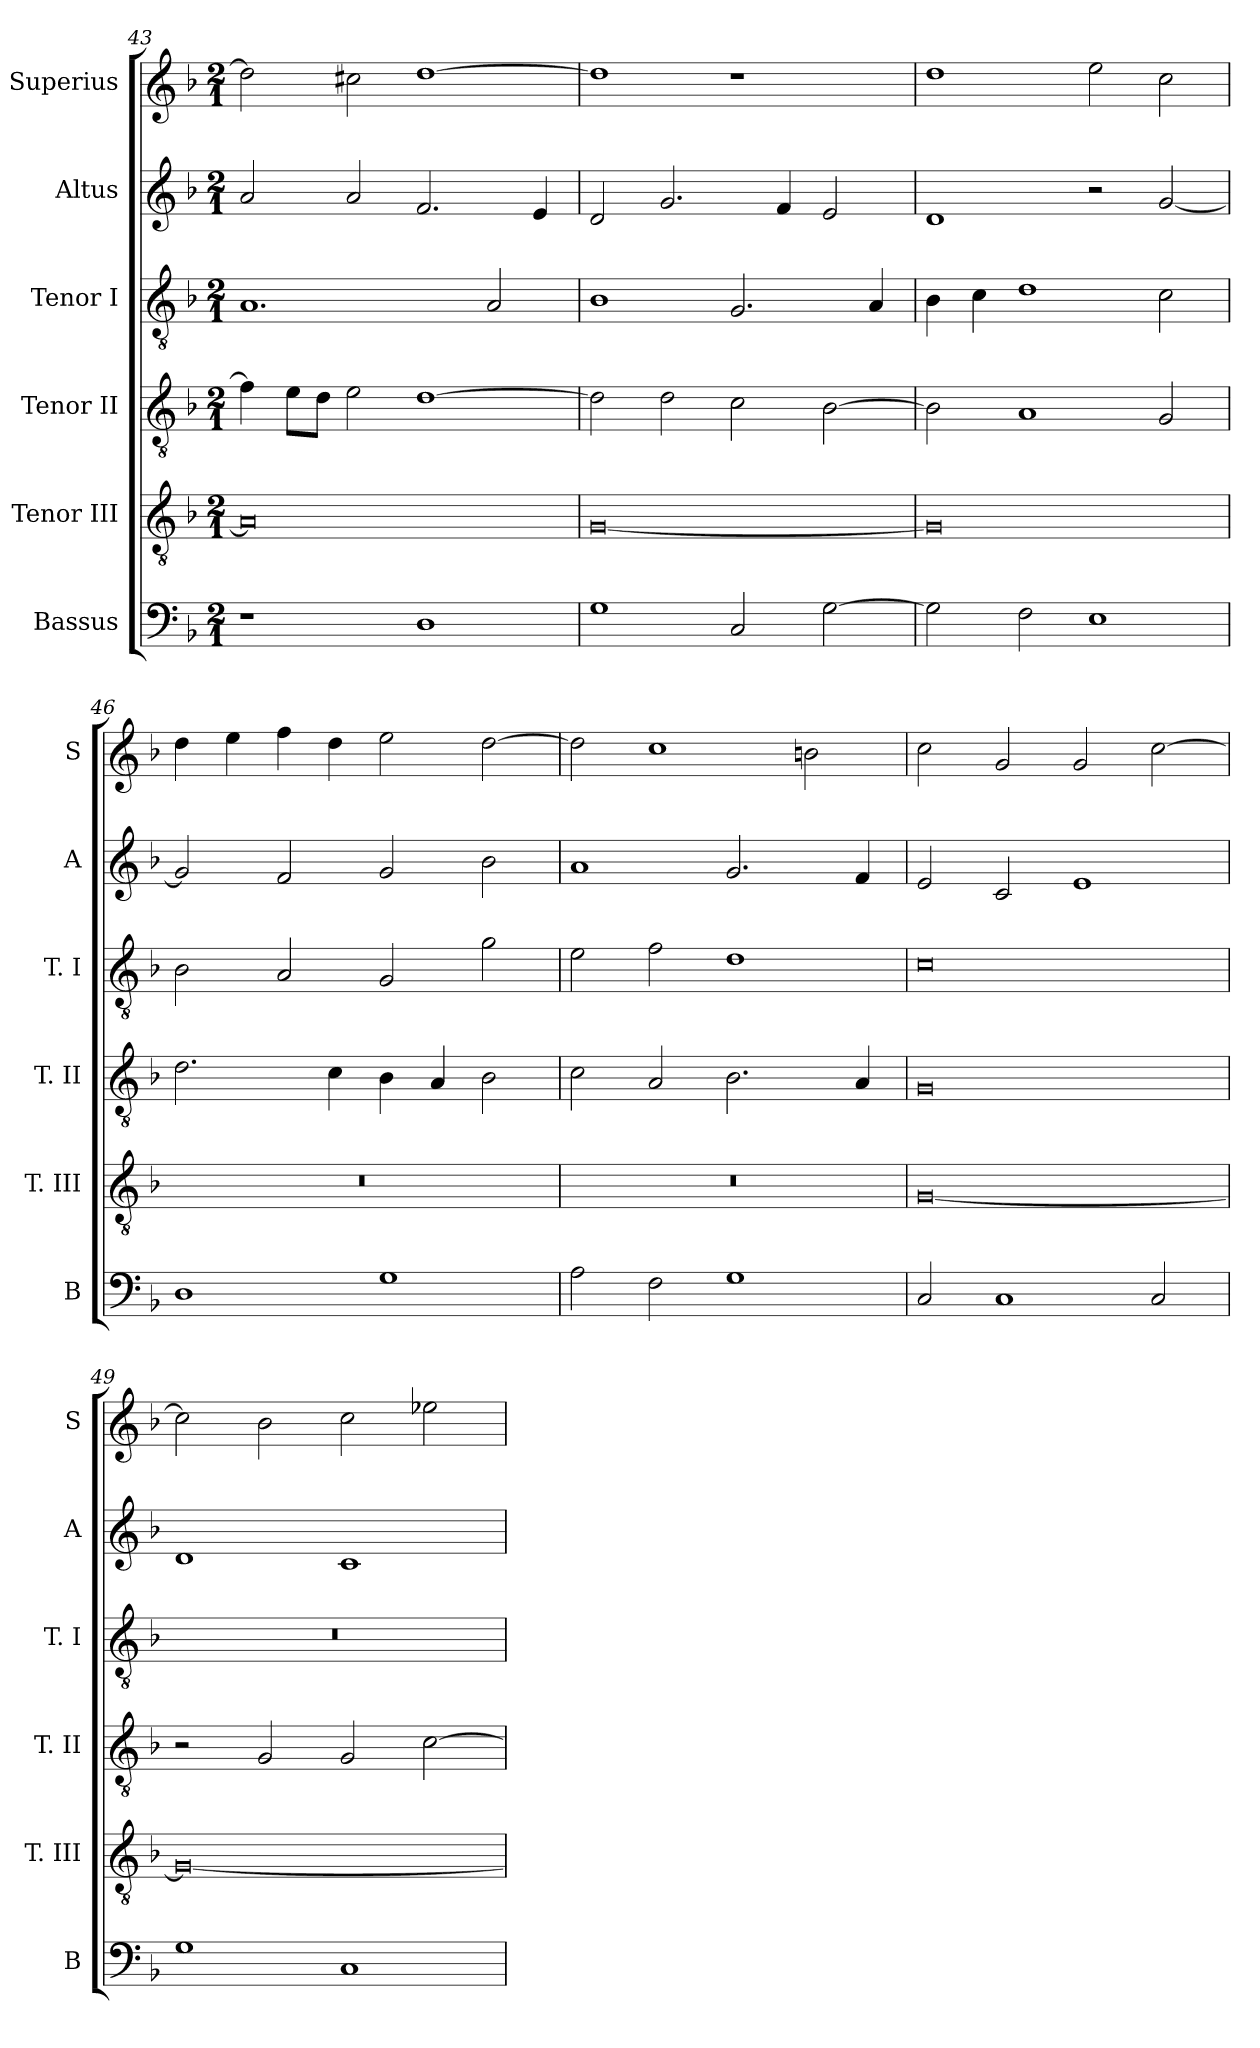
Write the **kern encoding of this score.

**kern	**kern	**kern	**kern	**kern	**kern
*part6	*part5	*part4	*part3	*part2	*part1
*staff6	*staff5	*staff4	*staff3	*staff2	*staff1
*I"Bassus	*I"Tenor III	*I"Tenor II	*I"Tenor I	*I"Altus	*I"Superius
*I'B	*I'T. III	*I'T. II	*I'T. I	*I'A	*I'S
*clefF4	*clefGv2	*clefGv2	*clefGv2	*clefG2	*clefG2
*k[b-]	*k[b-]	*k[b-]	*k[b-]	*k[b-]	*k[b-]
*F:	*F:	*F:	*F:	*F:	*F:
*M2/1	*M2/1	*M2/1	*M2/1	*M2/1	*M2/1
=43	=43	=43	=43	=43	=43
1r	0A]	4f]	1.A	2a	2dd]
.	.	8eL	.	.	.
.	.	8dJ	.	.	.
.	.	2e	.	2a	2cc#X
1D	.	[1d	.	2.f	[1dd
.	.	.	2A	.	.
.	.	.	.	4e	.
=44	=44	=44	=44	=44	=44
1G	[0G	2d]	1B-	2d	1dd]
.	.	2d	.	2.g	.
2C	.	2c	2.G	.	1r
.	.	.	.	4f	.
[2G	.	[2B-	.	2e	.
.	.	.	4A	.	.
=45	=45	=45	=45	=45	=45
2G]	0G]	2B-]	4B-	1d	1dd
.	.	.	4c	.	.
2F	.	1A	1d	.	.
1E	.	.	.	2r	2ee
.	.	2G	2c	[2g	2cc
=46	=46	=46	=46	=46	=46
1D	0r	2.d	2B-	2g]	4dd
.	.	.	.	.	4ee
.	.	.	2A	2f	4ff
.	.	4c	.	.	4dd
1G	.	4B-	2G	2g	2ee
.	.	4A	.	.	.
.	.	2B-	2g	2b-	[2dd
=47	=47	=47	=47	=47	=47
2A	0r	2c	2e	1a	2dd]
2F	.	2A	2f	.	1cc
1G	.	2.B-	1d	2.g	.
.	.	.	.	.	2bn
.	.	4A	.	4f	.
=48	=48	=48	=48	=48	=48
2C	[0G	0G	0c	2e	2cc
1C	.	.	.	2c	2g
.	.	.	.	1e	2g
2C	.	.	.	.	[2cc
=49	=49	=49	=49	=49	=49
1G	0G_	2r	0r	1d	2cc]
.	.	2G	.	.	2b-
1C	.	2G	.	1c	2cc
.	.	[2c	.	.	2ee-X
=	=	=	=	=	=
*-	*-	*-	*-	*-	*-
